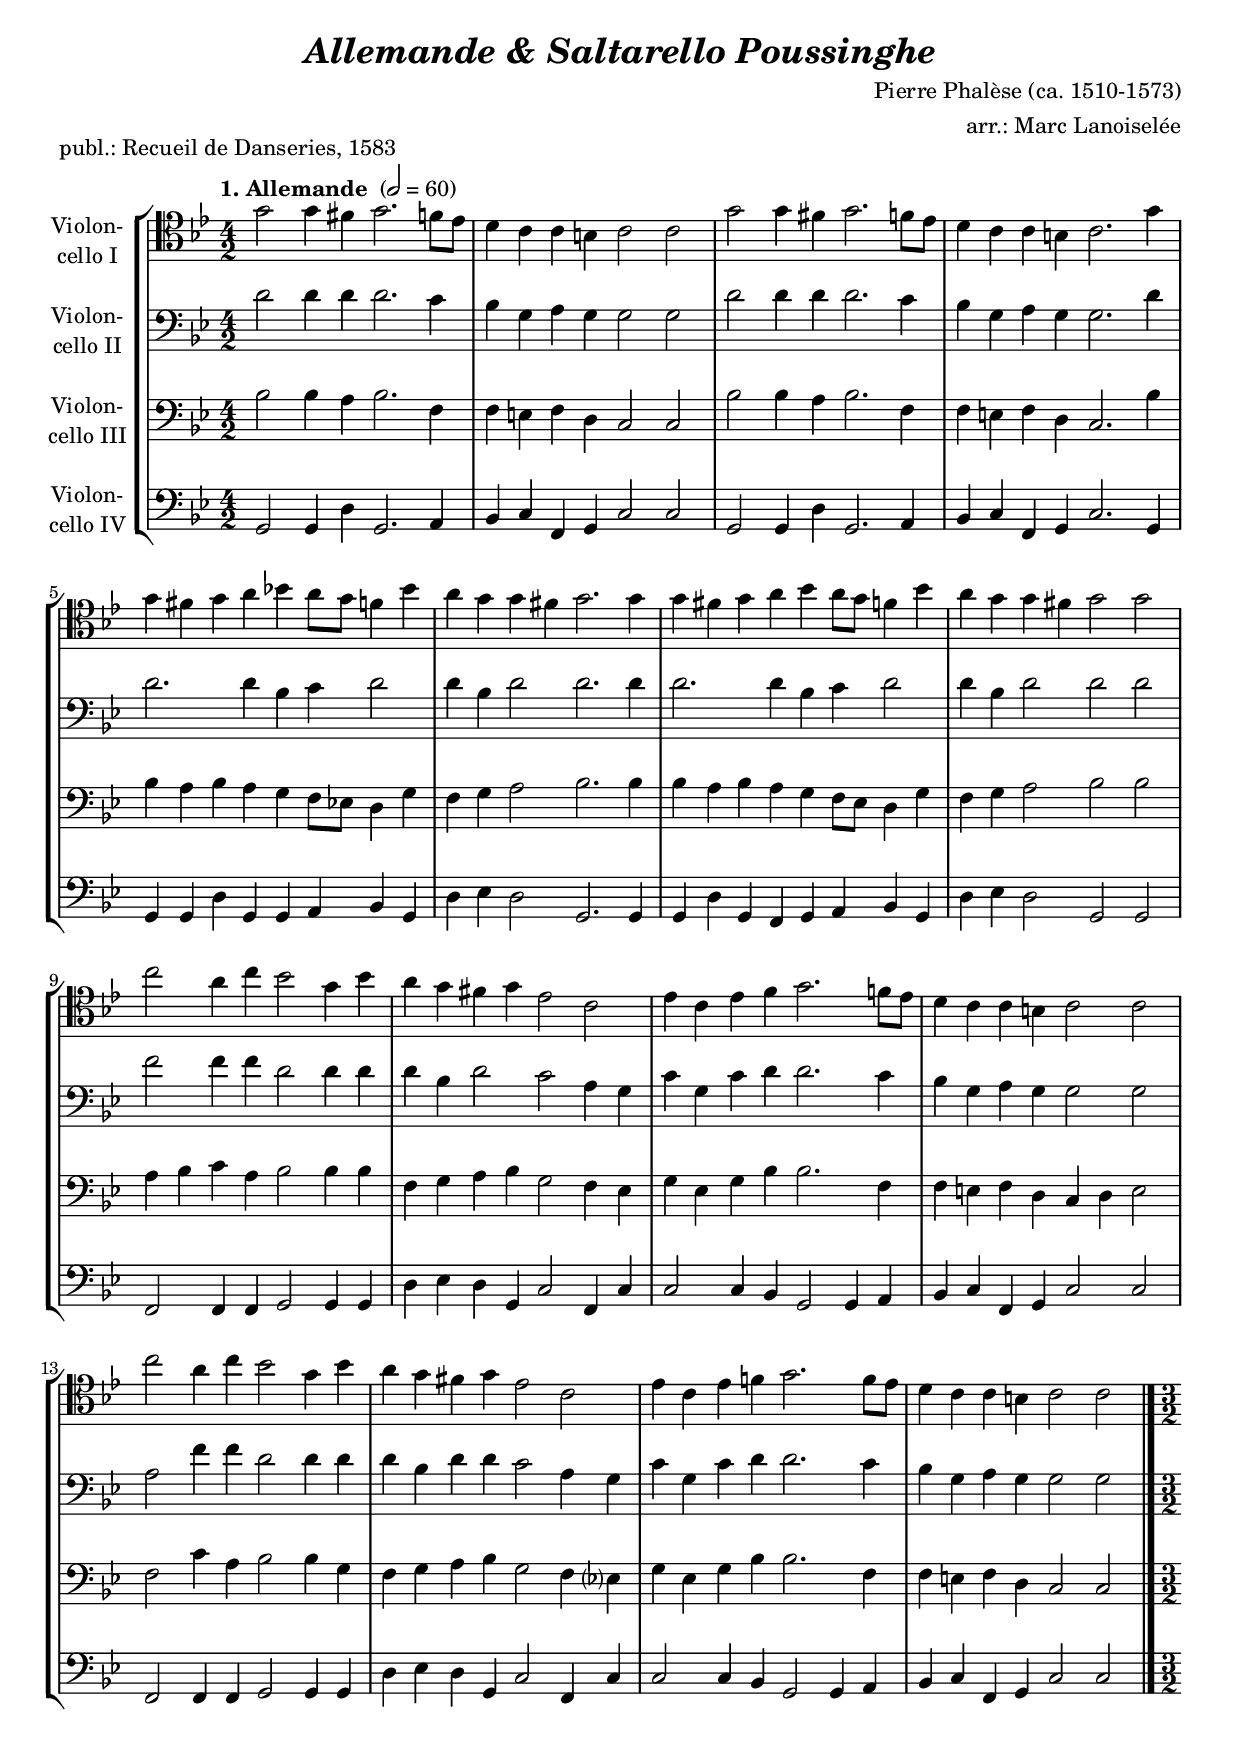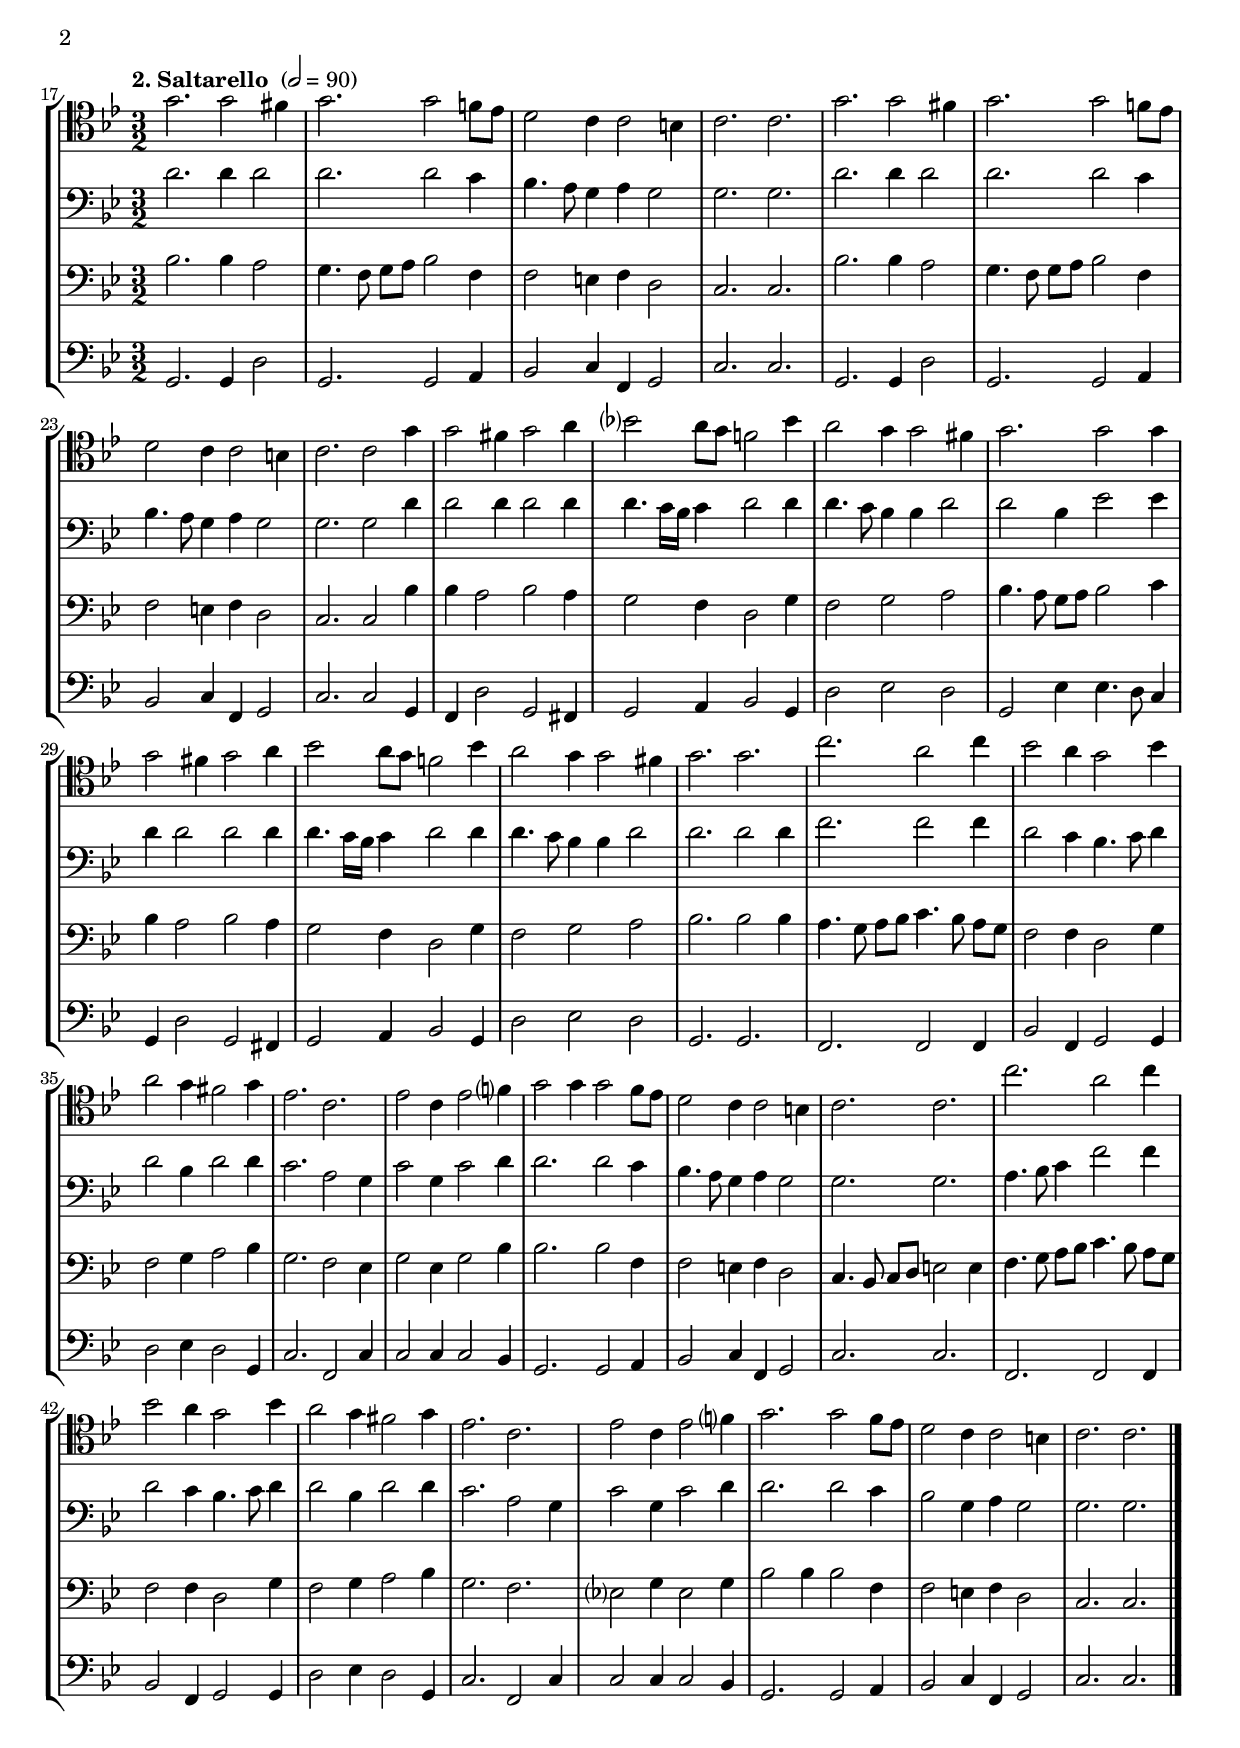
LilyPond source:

\version "2.18.2"
\include "deutsch.ly"
  
#(set-global-staff-size 19.25)

\header {
  title     = \markup \bold \italic "Allemande & Saltarello Poussinghe"
  composer  = "Pierre Phalèse (ca. 1510-1573)"
  arranger  = "arr.: Marc Lanoiselée"
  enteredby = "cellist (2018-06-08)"
  piece     = "publ.: Recueil de Danseries, 1583"
}

voiceconsts = {
  \key f \major
  \time 4/2
  \clef "bass"
%  \numericTimeSignature
  \compressFullBarRests
  % Set default beaming for all staves
% \set Timing.beamExceptions = #'()
% \set Timing.baseMoment     = #(ly:make-moment 1 4)
% \set Timing.beatStructure  = #'(1 1 1)
}

micl = "clarinet"
mifl = "flute"
miob = "oboe"
mifh = "french horn"
misx = "tenor sax"
mist = "string ensemble 1"
miba = "cello"

introa = {        \tempo "1. Allemande "  2=60 }
introb = { \break \tempo "2. Saltarello " 2=90 \time 3/2 }

va = \relative c'' {
  \voiceconsts
  \clef "tenor"
  
  \introa
  d2 d4 cis d2. c8 b
  a4 g g fis g2 g
  d' d4 cis d2. c8 b
  a4 g g fis g2. d'4

  d cis d e f! e8 d c4 f
  e d d cis d2. d4
  d cis d e f e8 d c4 f
  e d d cis d2 d
  g e4 g f2 d4 f
  e d cis d b2 g

  b4 g b c d2. c!8 b
  a4 g g fis g2 g
  g' e4 g f2 d4 f
  e d cis d b2 g
  b4 g b c! d2. c8 b
  a4 g g fis g2 g \bar "|."

  \introb
  d'2. d2 cis4
  d2. d2 c!8 b
  a2 g4 g2 fis4
  g2. g
  d' d2 cis4
  d2. d2 c!8 b
  a2 g4 g2 fis4

  g2. g2 d'4
  d2 cis4 d2 e4
  f?2 e8 d c!2 f4
  e2 d4 d2 cis4
  d2. d2 d4
  d2 cis4 d2 e4
  f2 e8 d c!2 f4

  e2 d4 d2 cis4
  d2. d
  g e2 g4
  f2 e4 d2 f4
  e2 d4 cis2 d4
  b2. g
  b2 g4 b2 c?4
  d2 d4 d2 c8 b
  a2 g4 g2 fis4

  g2. g
  g' e2 g4
  f2 e4 d2 f4
  e2 d4 cis2 d4
  b2. g
  b2 g4 b2 c?4
  d2. d2 c8 b
  a2 g4 g2 fis4
  g2. g \bar "|."
}

vb = \relative c'' {
  \voiceconsts

  \introa
  a2 a4 a a2. g4
  f d e d d2 d
  a' a4 a a2. g4
  f d e d d2. a'4

  a2. a4 f g a2
  a4 f a2 a2. a4
  a2. a4 f g a2
  a4 f a2 a a
  c c4 c a2 a4 a
  a f a2 g e4 d

  g d g a a2. g4
  f d e d d2 d
  e c'4 c a2 a4 a
  a f a a g2 e4 d
  g d g a a2. g4
  f d e d d2 d \bar "|."

  \introb
  a'2. a4 a2
  a2. a2 g4
  f4. e8 d4 e d2
  d2. d
  a' a4 a2
  a2. a2 g4
  f4. e8 d4 e d2

  d2. d2 a'4
  a2 a4 a2 a4
  a4. g16 f g4 a2 a4
  a4. g8 f4 f a2
  a f4 b2 b4
  a a2 a a4
  a4. g16 f g4 a2 a4

  a4. g8 f4 f a2
  a2. a2 a4
  c2. c2 c4
  a2 g4 f4. g8 a4
  a2 f4 a2 a4
  g2. e2 d4
  g2 d4 g2 a4
  a2. a2 g4
  f4. e8 d4 e d2

  d2. d
  e4. f8 g4 c2 c4
  a2 g4 f4. g8 a4
  a2 f4 a2 a4
  g2. e2 d4
  g2 d4 g2 a4
  a2. a2 g4
  f2 d4 e d2
  d2. d \bar "|."
}

vc = \relative c' {
  \voiceconsts
  
  \introa
  f2 f4 e f2. c4
  c h c a g2 g
  f' f4 e f2. c4
  c h c a g2. f'4

  f e f e d c8 b! a4 d
  c d e2 f2. f4
  f e f e d c8 b a4 d
  c d e2 f f
  e4 f g e f2 f4 f
  c d e f d2 c4 b

  d b d f f2. c4
  c h c a g a h2
  c g'4 e f2 f4 d
  c d e f d2 c4 b?
  d b d f f2. c4
  c h c a g2 g \bar "|."

  \introb
  f'2. f4 e2
  d4. c8 d[ e] f2 c4
  c2 h4 c a2
  g2. g
  f' f4 e2
  d4. c8 d[ e] f2 c4
  c2 h4 c a2

  g2. g2 f'4
  f e2 f e4
  d2 c4 a2 d4
  c2 d e
  f4. e8 d[ e] f2 g4
  f e2 f e4
  d2 c4 a2 d4

  c2 d e
  f2. f2 f4
  e4. d8 e[ f] g4. f8 e[ d]
  c2 c4 a2 d4
  c2 d4 e2 f4
  d2. c2 b4
  d2 b4 d2 f4
  f2. f2 c4
  c2 h4 c a2

  g4. f8 g[ a] h2 h4
  c4. d8 e[ f] g4. f8 e[ d]
  c2 c4 a2 d4
  c2 d4 e2 f4
  d2. c
  b?2 d4 b2 d4
  f2 f4 f2 c4
  c2 h4 c a2
  g2. g \bar "|."
}

vd = \relative c {
  \voiceconsts
  
  \introa
  d2 d4 a' d,2. e4
  f g c, d g2 g
  d d4 a' d,2. e4
  f g c, d g2. d4

  d d a' d, d e f d
  a' b a2 d,2. d4
  d a' d, c d e f d
  a' b a2 d, d
  c c4 c d2 d4 d
  a' b a d, g2 c,4 g'

  g2 g4 f d2 d4 e
  f g c, d g2 g
  c, c4 c d2 d4 d
  a' b a d, g2 c,4 g'
  g2 g4 f d2 d4 e
  f g c, d g2 g \bar "|."

  \introb
  d2. d4 a'2
  d,2. d2 e4
  f2 g4 c, d2
  g2. g
  d d4 a'2
  d,2. d2 e4
  f2 g4 c, d2

  g2. g2 d4
  c a'2 d, cis4
  d2 e4 f2 d4
  a'2 b a
  d, b'4 b4. a8 g4
  d a'2 d, cis4
  d2 e4 f2 d4

  a'2 b a
  d,2. d
  c c2 c4
  f2 c4 d2 d4
  a'2 b4 a2 d,4
  g2. c,2 g'4
  g2 g4 g2 f4
  d2. d2 e4
  f2 g4 c, d2

  g2. g
  c, c2 c4
  f2 c4 d2 d4
  a'2 b4 a2 d,4
  g2. c,2 g'4
  g2 g4 g2 f4
  d2. d2 e4
  f2 g4 c, d2
  g2. g \bar "|."
}


music = \new StaffGroup <<
      \new Staff {
	\set Staff.midiInstrument = \miba
	\set Staff.instrumentName = \markup \center-column { "Violon-" "cello I" }
	\transpose f b, { \va }
      }

      \new Staff {
	\set Staff.midiInstrument = \miba
	\set Staff.instrumentName = \markup \center-column { "Violon-" "cello II" }
	\transpose f b, { \vb }
      }

      \new Staff {
	\set Staff.midiInstrument = \miba
	\set Staff.instrumentName = \markup \center-column { "Violon-" "cello III" }
	\transpose f b, { \vc }
      }

      \new Staff {
	\set Staff.midiInstrument = \miba
	\set Staff.instrumentName = \markup \center-column { "Violon-" "cello IV" }
	\transpose f b, { \vd }
      }
>>

\book {
  \score {
    \music
    \layout {}
  }

  \score {
    \unfoldRepeats \music

    \midi {
      \context {
        \Score
      }
    }
  }
}
